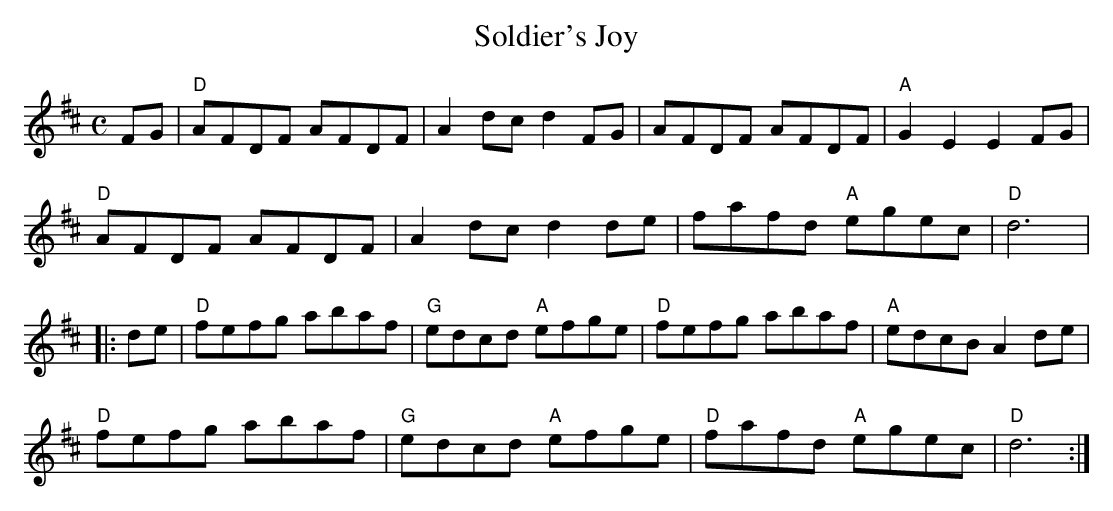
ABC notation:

X:1
T:Soldier's Joy
M:C
Q:180
K:D
FG|\
"D"AFDF AFDF|A2dcd2FG|AFDF AFDF|"A"G2E2E2FG|
"D"AFDF AFDF|A2dcd2de|fafd "A"egec|"D" d6|:
de|\
"D"fefg abaf|"G"edcd "A"efge|"D"fefg abaf|"A"edcB A2de|
"D"fefg abaf|"G"edcd "A"efge|"D"fafd "A"egec|"D"d6:|
